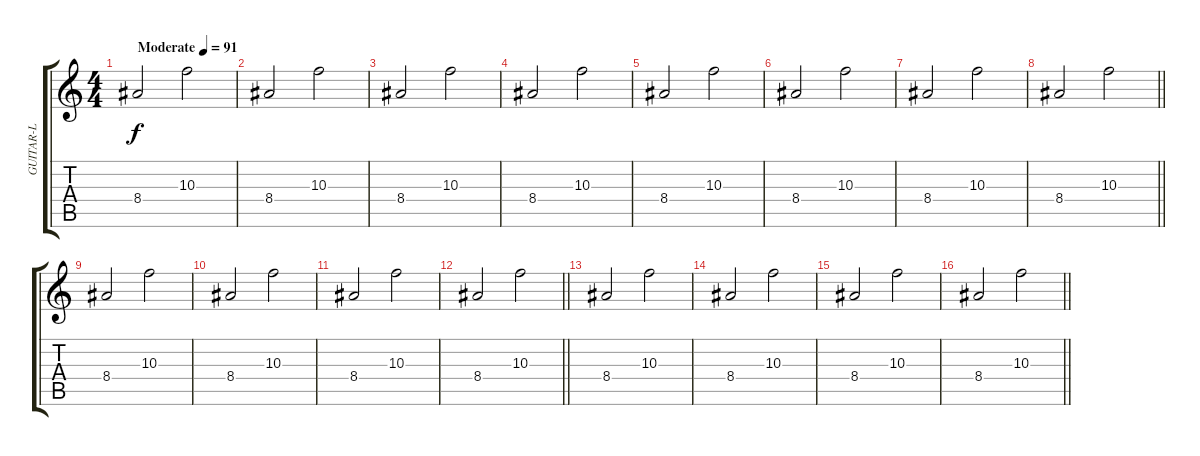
\track ("GUITAR-L" "GUITAR-L") {instrument electricguitarjazz}
\staff {score tabs}
\tuning (E4 B3 G3 D3 A2 E2) {hide}
\ts (4 4)
\tempo (91 "Moderate")
\clef g2
\ks c
8.4.2{dy f instrument electricguitarjazz} 10.3.2 |
8.4.2 10.3.2 |
8.4.2 10.3.2 |
8.4.2 10.3.2 |
8.4.2 10.3.2 |
8.4.2 10.3.2 |
8.4.2 10.3.2 |
\barLineRight lightlight
8.4.2 10.3.2 |
\section ("" "")
8.4.2 10.3.2 |
8.4.2 10.3.2 |
8.4.2 10.3.2 |
\barLineRight lightlight
8.4.2 10.3.2 |
8.4.2 10.3.2 |
8.4.2 10.3.2 |
8.4.2 10.3.2 |
\barLineRight lightlight
8.4.2 10.3.2
